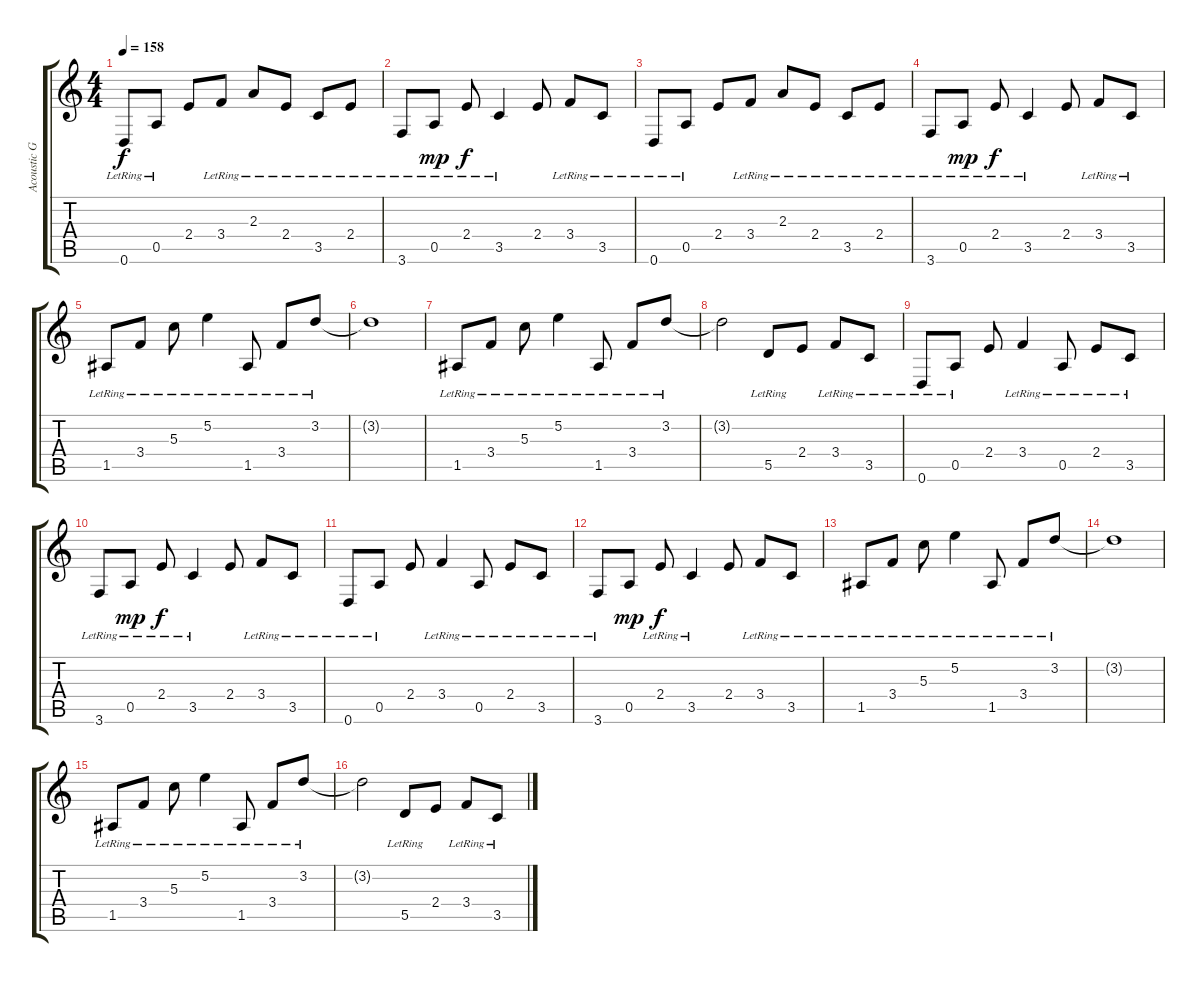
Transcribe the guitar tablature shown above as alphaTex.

\track ("Acoustic Guitar" "Acoustic G") {instrument acousticguitarsteel}
\staff {score tabs}
\tuning (E4 B3 G3 D3 A2 D2) {hide}
\ts (4 4)
\tempo 158
\clef g2
\ks c
0.6{lr}.8{dy f} 0.5{lr}.8 2.4.8 3.4{lr}.8 2.3{lr}.8 2.4{lr}.8 3.5{lr}.8 2.4{lr}.8 |
3.6{lr}.8 0.5{lr}.8{dy mp} 2.4{lr}.8{dy f} 3.5{lr}.4 2.4.8 3.4{lr}.8 3.5{lr}.8 |
0.6{lr}.8 0.5{lr}.8 2.4.8 3.4{lr}.8 2.3{lr}.8 2.4{lr}.8 3.5{lr}.8 2.4{lr}.8 |
3.6{lr}.8 0.5{lr}.8{dy mp} 2.4{lr}.8{dy f} 3.5{lr}.4 2.4.8 3.4{lr}.8 3.5{lr}.8 |
1.5{lr}.8 3.4{lr}.8 5.3{lr}.8 5.2{lr}.4 1.5{lr}.8 3.4{lr}.8 3.2{lr}.8 |
3.2{t}.1 |
1.5{lr}.8 3.4{lr}.8 5.3{lr}.8 5.2{lr}.4 1.5{lr}.8 3.4{lr}.8 3.2{lr}.8 |
3.2{t}.2 5.5{lr}.8 2.4.8 3.4{lr}.8 3.5{lr}.8 |
0.6{lr}.8 0.5{lr}.8 2.4.8 3.4{lr}.4 0.5{lr}.8 2.4{lr}.8 3.5{lr}.8 |
3.6{lr}.8 0.5{lr}.8{dy mp} 2.4{lr}.8{dy f} 3.5{lr}.4 2.4.8 3.4{lr}.8 3.5{lr}.8 |
0.6{lr}.8 0.5{lr}.8 2.4.8 3.4{lr}.4 0.5{lr}.8 2.4{lr}.8 3.5{lr}.8 |
3.6{lr}.8 0.5.8{dy mp} 2.4{lr}.8{dy f} 3.5{lr}.4 2.4.8 3.4{lr}.8 3.5{lr}.8 |
1.5{lr}.8 3.4{lr}.8 5.3{lr}.8 5.2{lr}.4 1.5{lr}.8 3.4{lr}.8 3.2{lr}.8 |
3.2{t}.1 |
1.5{lr}.8 3.4{lr}.8 5.3{lr}.8 5.2{lr}.4 1.5{lr}.8 3.4{lr}.8 3.2{lr}.8 |
3.2{t}.2 5.5{lr}.8 2.4.8 3.4{lr}.8 3.5{lr}.8
